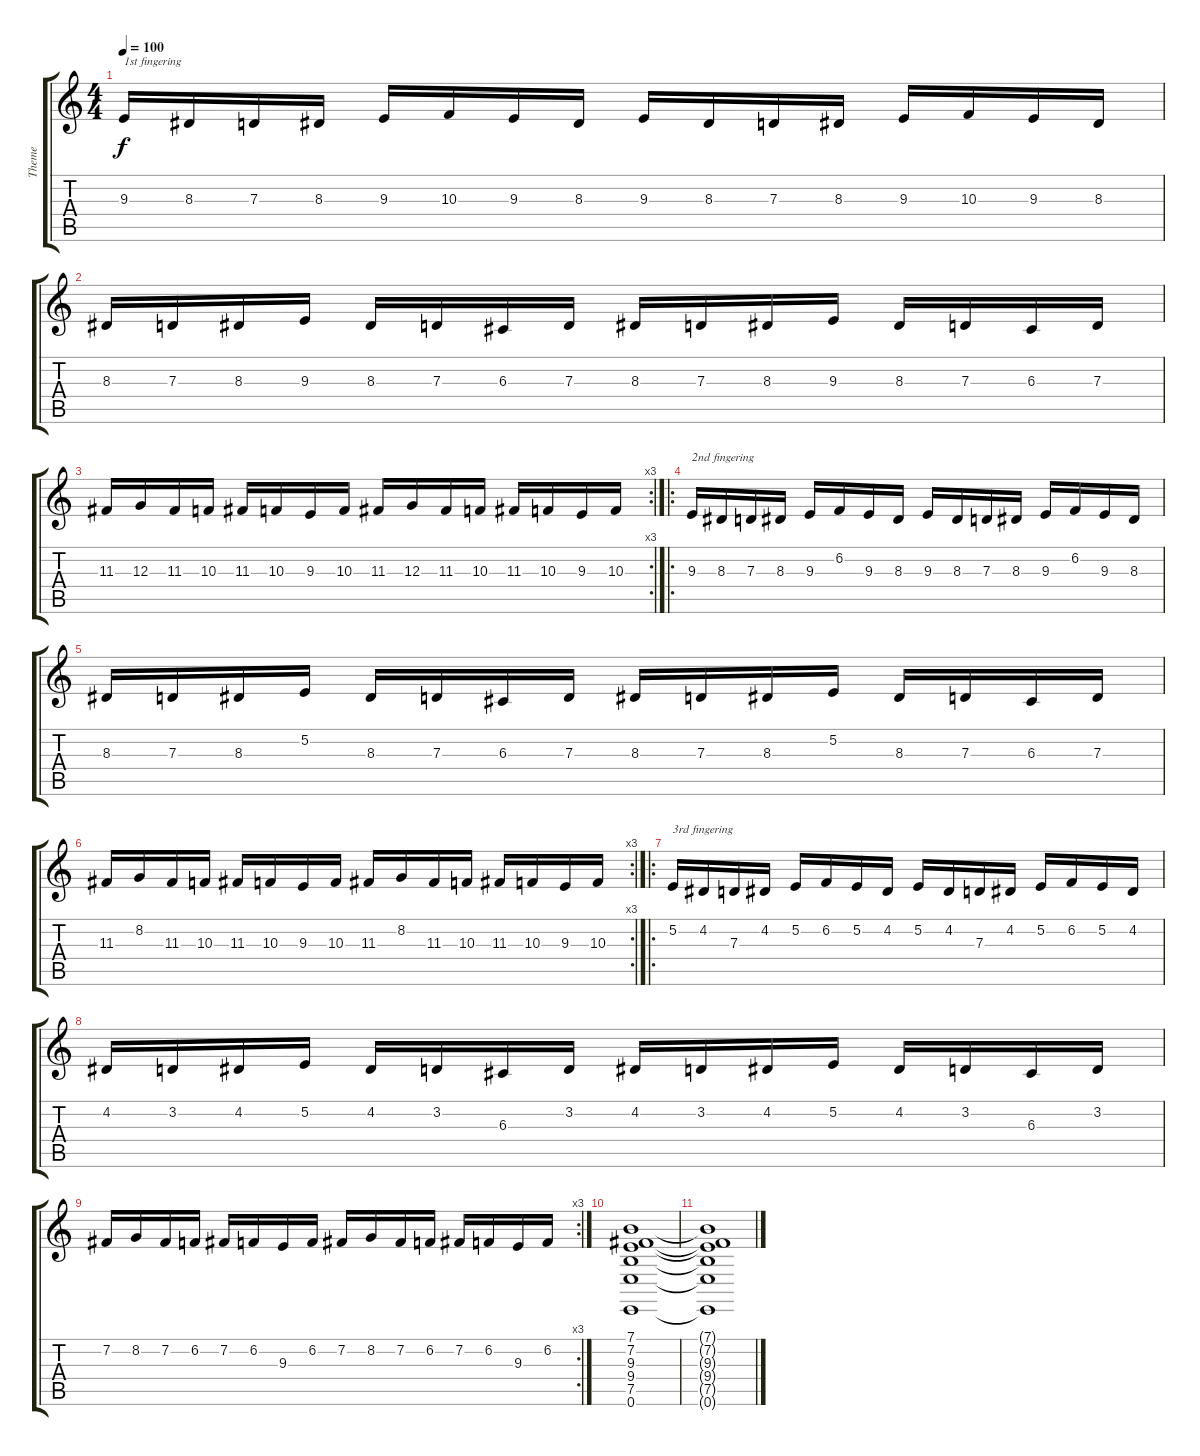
\track ("Theme" "Theme") {instrument synthstrings1}
\staff {score tabs}
\tuning (E4 B3 G3 D3 A2 E2) {hide}
\ts (4 4)
\tempo 100
\clef g2
\ks c
9.3.16{txt "1st fingering" dy f instrument synthstrings1} 8.3.16 7.3.16 8.3.16 9.3.16 10.3.16 9.3.16 8.3.16 9.3.16 8.3.16 7.3.16 8.3.16 9.3.16 10.3.16 9.3.16 8.3.16 |
8.3.16 7.3.16 8.3.16 9.3.16 8.3.16 7.3.16 6.3.16 7.3.16 8.3.16 7.3.16 8.3.16 9.3.16 8.3.16 7.3.16 6.3.16 7.3.16 |
\rc 3
11.3.16 12.3.16 11.3.16 10.3.16 11.3.16 10.3.16 9.3.16 10.3.16 11.3.16 12.3.16 11.3.16 10.3.16 11.3.16 10.3.16 9.3.16 10.3.16 |
\ro
9.3.16{txt "2nd fingering"} 8.3.16 7.3.16 8.3.16 9.3.16 6.2.16 9.3.16 8.3.16 9.3.16 8.3.16 7.3.16 8.3.16 9.3.16 6.2.16 9.3.16 8.3.16 |
8.3.16 7.3.16 8.3.16 5.2.16 8.3.16 7.3.16 6.3.16 7.3.16 8.3.16 7.3.16 8.3.16 5.2.16 8.3.16 7.3.16 6.3.16 7.3.16 |
\rc 3
11.3.16 8.2.16 11.3.16 10.3.16 11.3.16 10.3.16 9.3.16 10.3.16 11.3.16 8.2.16 11.3.16 10.3.16 11.3.16 10.3.16 9.3.16 10.3.16 |
\ro
5.2.16{txt "3rd fingering"} 4.2.16 7.3.16 4.2.16 5.2.16 6.2.16 5.2.16 4.2.16 5.2.16 4.2.16 7.3.16 4.2.16 5.2.16 6.2.16 5.2.16 4.2.16 |
4.2.16 3.2.16 4.2.16 5.2.16 4.2.16 3.2.16 6.3.16 3.2.16 4.2.16 3.2.16 4.2.16 5.2.16 4.2.16 3.2.16 6.3.16 3.2.16 |
\rc 3
7.2.16 8.2.16 7.2.16 6.2.16 7.2.16 6.2.16 9.3.16 6.2.16 7.2.16 8.2.16 7.2.16 6.2.16 7.2.16 6.2.16 9.3.16 6.2.16 |
(7.1 7.2 9.3 9.4 7.5 0.6).1 |
(7.1{t} 7.2{t} 9.3{t} 9.4{t} 7.5{t} 0.6{t}).1
